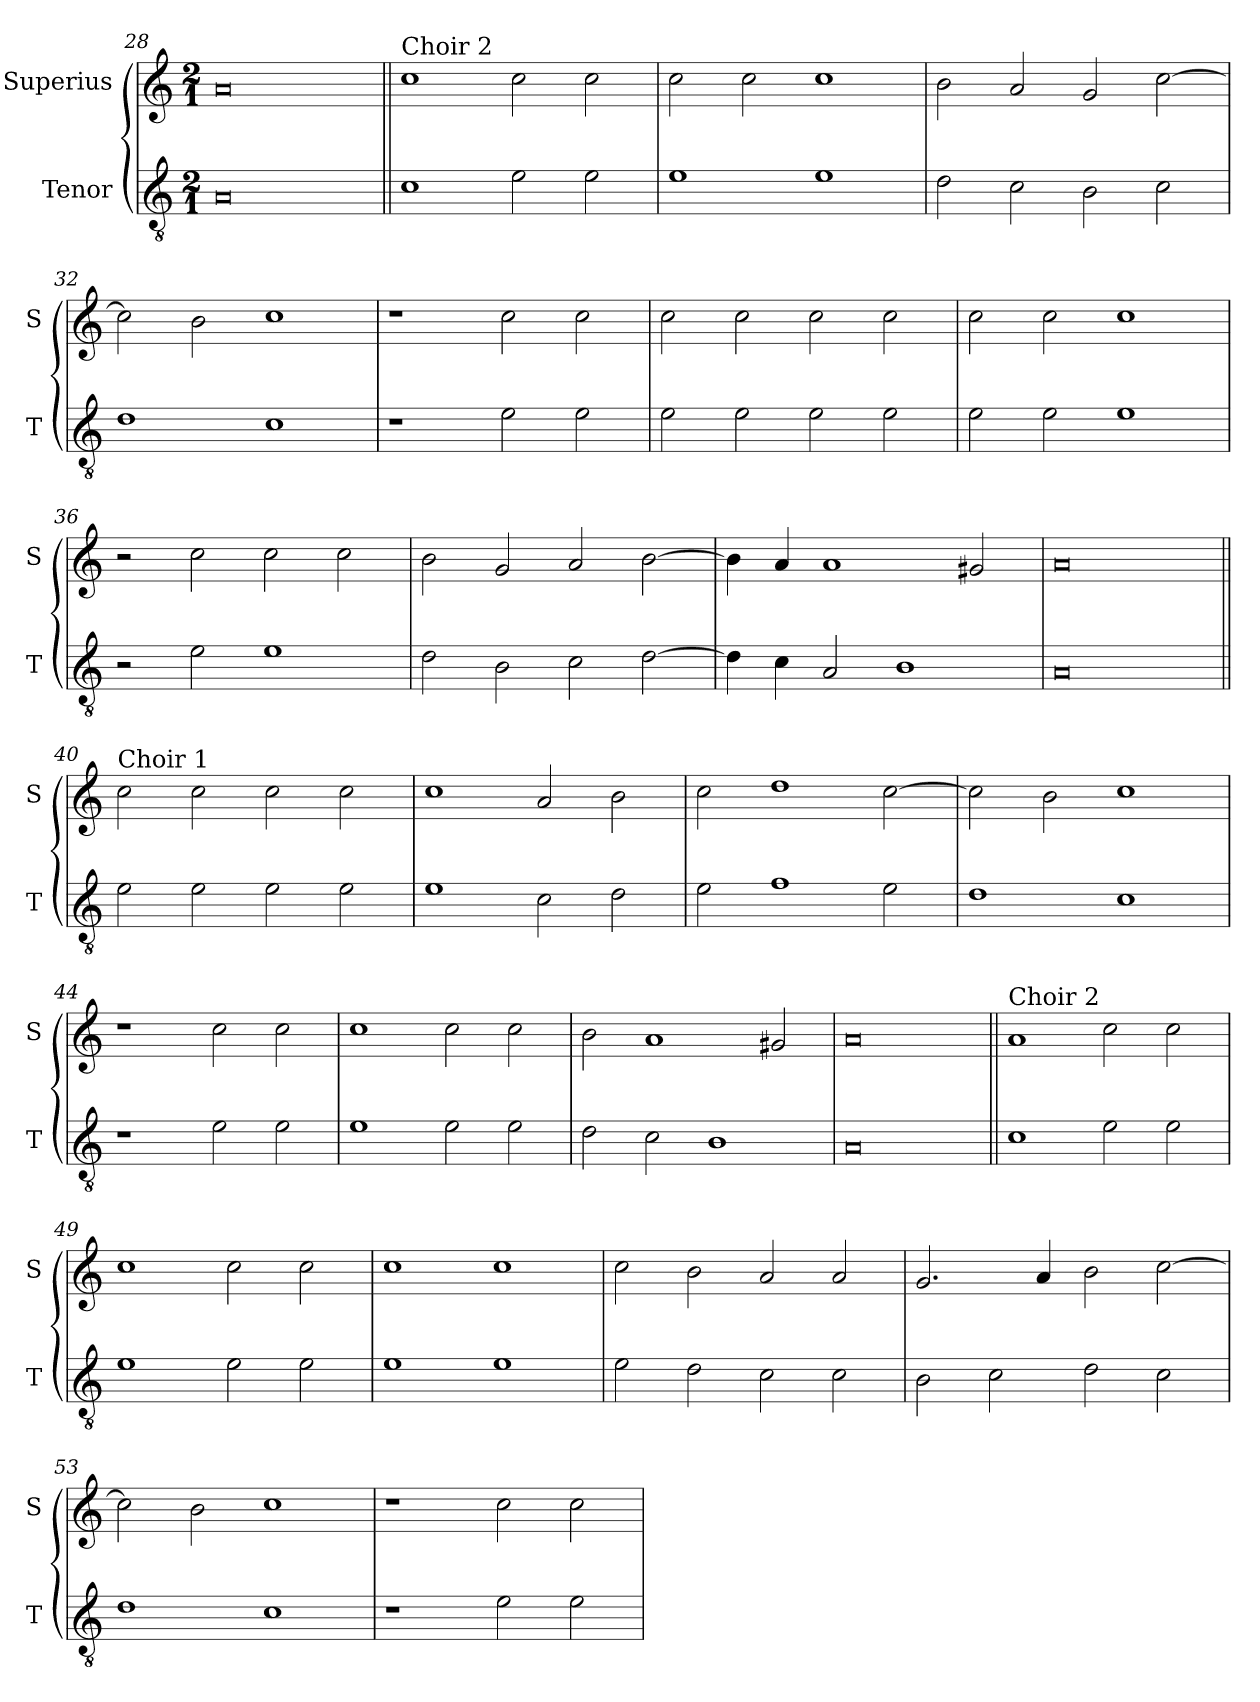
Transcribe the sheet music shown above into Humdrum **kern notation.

**kern	**kern
*part2	*part1
*staff2	*staff1
*I"Tenor	*I"Superius
*I'T	*I'S
*clefGv2	*clefG2
*k[]	*k[]
*M2/1	*M2/1
=28	=28
0A	0a
=29||	=29||
!	!LO:TX:a:t=Choir 2
1c	1cc
2e\	2cc\
2e\	2cc\
=30	=30
1e	2cc\
.	2cc\
1e	1cc
=31	=31
2d\	2b\
2c\	2a/
2B\	2g/
2c\	[2cc\
=32	=32
1d	2cc\]
.	2b\
1c	1cc
=33	=33
1r	1r
2e\	2cc\
2e\	2cc\
=34	=34
2e\	2cc\
2e\	2cc\
2e\	2cc\
2e\	2cc\
=35	=35
2e\	2cc\
2e\	2cc\
1e	1cc
=36	=36
2r	2r
2e\	2cc\
1e	2cc\
.	2cc\
=37	=37
2d\	2b\
2B\	2g/
2c\	2a/
[2d\	[2b\
=38	=38
4d\]	4b\]
4c\	4a/
2A/	1a
1B	.
.	2g#X/
=39	=39
0A	0a
=40||	=40||
!	!LO:TX:a:t=Choir 1
2e\	2cc\
2e\	2cc\
2e\	2cc\
2e\	2cc\
=41	=41
1e	1cc
2c\	2a/
2d\	2b\
=42	=42
2e\	2cc\
1f	1dd
2e\	[2cc\
=43	=43
1d	2cc\]
.	2b\
1c	1cc
=44	=44
1r	1r
2e\	2cc\
2e\	2cc\
=45	=45
1e	1cc
2e\	2cc\
2e\	2cc\
=46	=46
2d\	2b\
2c\	1a
1B	.
.	2g#X/
=47	=47
0A	0a
=48||	=48||
!	!LO:TX:a:t=Choir 2
1c	1a
2e\	2cc\
2e\	2cc\
=49	=49
1e	1cc
2e\	2cc\
2e\	2cc\
=50	=50
1e	1cc
1e	1cc
=51	=51
2e\	2cc\
2d\	2b\
2c\	2a/
2c\	2a/
=52	=52
2B\	2.g/
2c\	.
.	4a/
2d\	2b\
2c\	[2cc\
=53	=53
1d	2cc\]
.	2b\
1c	1cc
=54	=54
1r	1r
2e\	2cc\
2e\	2cc\
=	=
*-	*-
